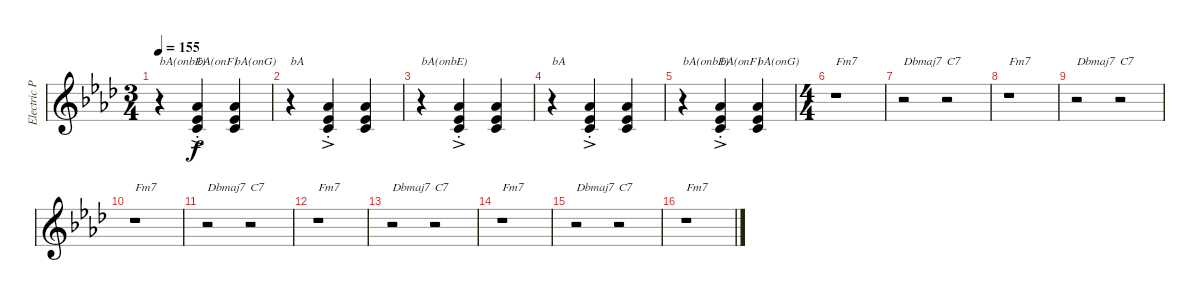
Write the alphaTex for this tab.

\track ("Electric Piano (Staff 1)" "Electric P") {instrument electricgrandpiano}
\staff {score}
\tuning (E4 B3 G3 D3 A2 E2 B1) {hide}
\ts (3 4)
\tempo 155
\clef g2
\ks ab
r.4{txt "bA(onbE)" dy f} (4.1{ac st} 1.2{ac st} 8.3{ac st}).4{txt "bA(onF)"} (4.1 1.2 8.3).4{txt "bA(onG)"} |
r.4{txt "bA"} (4.1{ac st} 1.2{ac st} 8.3{ac st}).4 (4.1 1.2 8.3).4 |
r.4{txt "bA(onbE)"} (4.1{ac st} 1.2{ac st} 8.3{ac st}).4 (4.1 1.2 8.3).4 |
r.4{txt "bA"} (4.1{ac st} 1.2{ac st} 8.3{ac st}).4 (4.1 1.2 8.3).4 |
r.4{txt "bA(onbE)"} (4.1{ac st} 1.2{ac st} 8.3{ac st}).4{txt "bA(onF)"} (4.1 1.2 8.3).4{txt "bA(onG)"} |
\ts (4 4)
r.1{txt "Fm7"} |
r.2{txt "Dbmaj7"} r.2{txt "C7"} |
r.1{txt "Fm7"} |
r.2{txt "Dbmaj7"} r.2{txt "C7"} |
r.1{txt "Fm7"} |
r.2{txt "Dbmaj7"} r.2{txt "C7"} |
r.1{txt "Fm7"} |
r.2{txt "Dbmaj7"} r.2{txt "C7"} |
r.1{txt "Fm7"} |
r.2{txt "Dbmaj7"} r.2{txt "C7"} |
r.1{txt "Fm7"}
